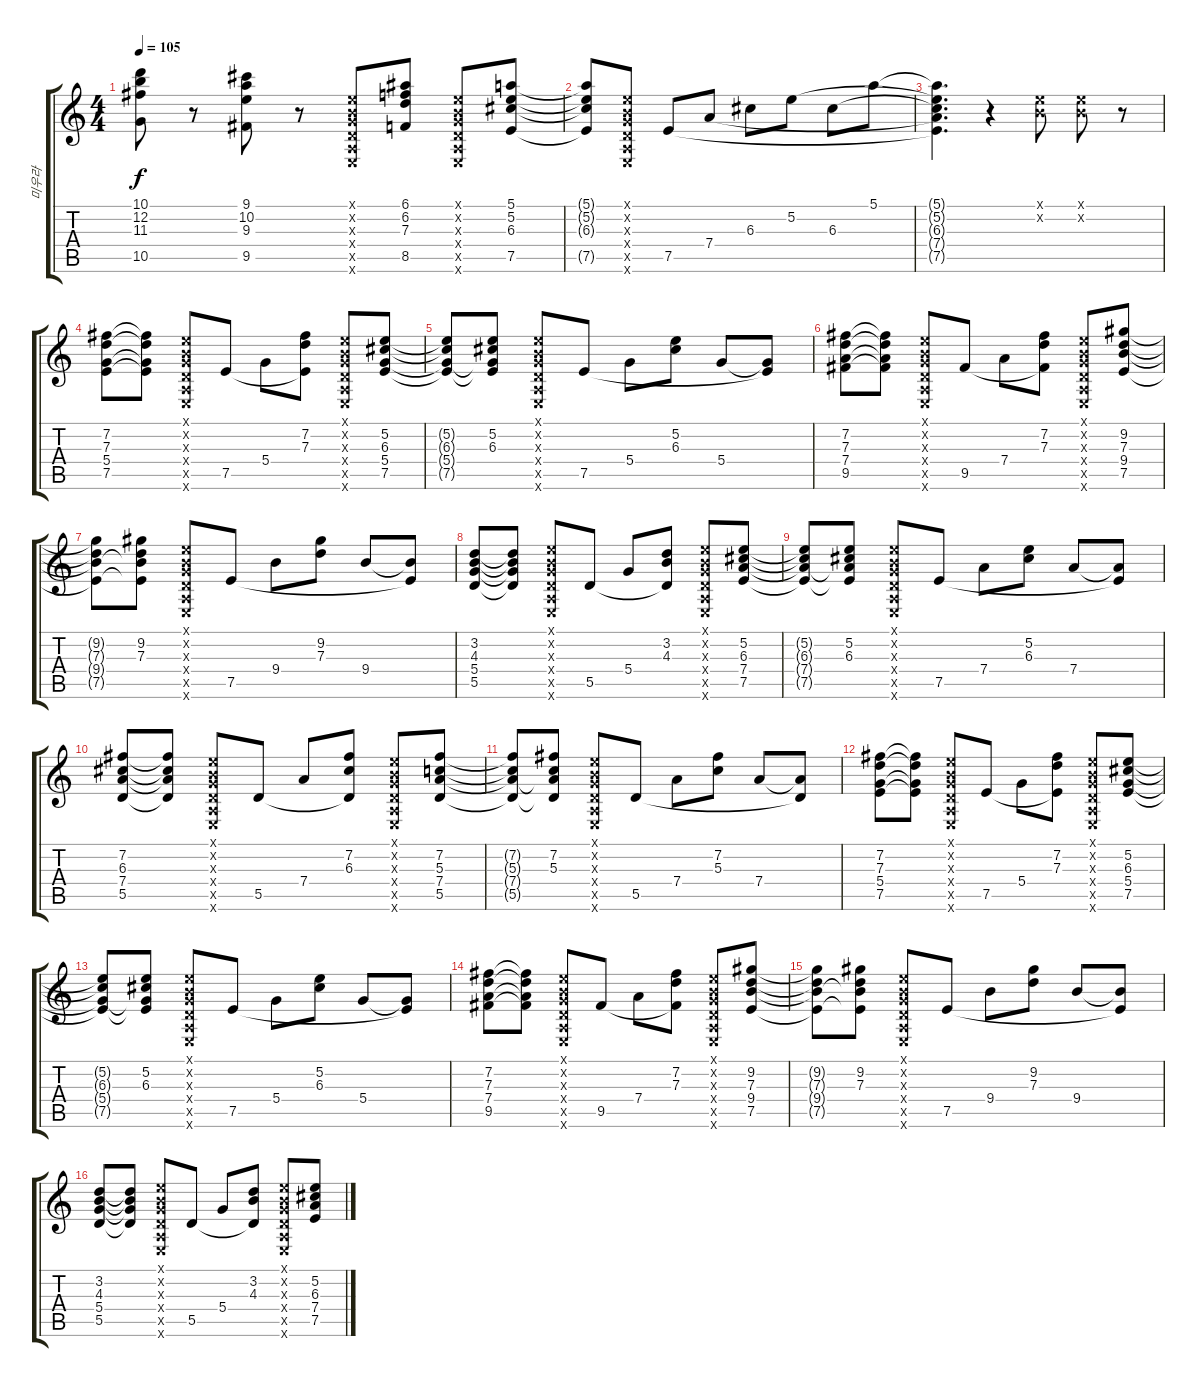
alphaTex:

\track ("미우라" "미우라") {instrument acousticguitarsteel}
\staff {score tabs}
\tuning (E4 B3 G3 D3 A2 E2) {hide}
\ts (4 4)
\tempo 105
\clef g2
\ks c
(10.1 12.2 11.3 10.5).8{dy f} r.8 (9.1 10.2 9.3 9.5).8 r.8 (0.1{x} 0.2{x} 0.3{x} 0.4{x} 0.5{x} 0.6{x}).8 (6.1 6.2 7.3 8.5).8 (0.1{x} 0.2{x} 0.3{x} 0.4{x} 0.5{x} 0.6{x}).8 (5.1 5.2 6.3 7.5).8 |
(5.1{t} 5.2{t} 6.3{t} 7.5{t}).8 (0.1{x} 0.2{x} 0.3{x} 0.4{x} 0.5{x} 0.6{x}).8 7.5.8 7.4.8 6.3.8 5.2.8 6.3.8 5.1.8 |
(5.1{t} 5.2{t} 6.3{t} 7.4{t} 7.5{t}).4{d} r.4 (0.1{x} 0.2{x}).8 (0.1{x} 0.2{x}).8 r.8 |
(7.2 7.3 5.4 7.5).8 (7.2{t} 7.3{t} 5.4{t} 7.5{t}).8 (0.1{x} 0.2{x} 0.3{x} 0.4{x} 0.5{x} 0.6{x}).8 7.5.8 5.4.8 (7.2 7.3 7.5{t}).8 (0.1{x} 0.2{x} 0.3{x} 0.4{x} 0.5{x} 0.6{x}).8 (5.2 6.3 5.4 7.5).8 |
(5.2{t} 6.3{t} 5.4{t} 7.5{t}).8 (5.2 6.3 5.4{t} 7.5{t}).8 (0.1{x} 0.2{x} 0.3{x} 0.4{x} 0.5{x} 0.6{x}).8 7.5.8 5.4.8 (5.2 6.3).8 5.4.8 (5.4{t} 7.5{t}).8 |
(7.2 7.3 7.4 9.5).8 (7.2{t} 7.3{t} 7.4{t} 9.5{t}).8 (0.1{x} 0.2{x} 0.3{x} 0.4{x} 0.5{x} 0.6{x}).8 9.5.8 7.4.8 (7.2 7.3 9.5{t}).8 (0.1{x} 0.2{x} 0.3{x} 0.4{x} 0.5{x} 0.6{x}).8 (9.2 7.3 9.4 7.5).8 |
(9.2{t} 7.3{t} 9.4{t} 7.5{t}).8 (9.2 7.3 9.4{t} 7.5{t}).8 (0.1{x} 0.2{x} 0.3{x} 0.4{x} 0.5{x} 0.6{x}).8 7.5.8 9.4.8 (9.2 7.3).8 9.4.8 (9.4{t} 7.5{t}).8 |
(3.2 4.3 5.4 5.5).8 (3.2{t} 4.3{t} 5.4{t} 5.5{t}).8 (0.1{x} 0.2{x} 0.3{x} 0.4{x} 0.5{x} 0.6{x}).8 5.5.8 5.4.8 (3.2 4.3 5.5{t}).8 (0.1{x} 0.2{x} 0.3{x} 0.4{x} 0.5{x} 0.6{x}).8 (5.2 6.3 7.4 7.5).8 |
(5.2{t} 6.3{t} 7.4{t} 7.5{t}).8 (5.2 6.3 7.4{t} 7.5{t}).8 (0.1{x} 0.2{x} 0.3{x} 0.4{x} 0.5{x} 0.6{x}).8 7.5.8 7.4.8 (5.2 6.3).8 7.4.8 (7.4{t} 7.5{t}).8 |
(7.2 6.3 7.4 5.5).8 (7.2{t} 6.3{t} 7.4{t} 5.5{t}).8 (0.1{x} 0.2{x} 0.3{x} 0.4{x} 0.5{x} 0.6{x}).8 5.5.8 7.4.8 (7.2 6.3 5.5{t}).8 (0.1{x} 0.2{x} 0.3{x} 0.4{x} 0.5{x} 0.6{x}).8 (7.2 5.3 7.4 5.5).8 |
(7.2{t} 5.3{t} 7.4{t} 5.5{t}).8 (7.2 5.3 7.4{t} 5.5{t}).8 (0.1{x} 0.2{x} 0.3{x} 0.4{x} 0.5{x} 0.6{x}).8 5.5.8 7.4.8 (7.2 5.3).8 7.4.8 (7.4{t} 5.5{t}).8 |
(7.2 7.3 5.4 7.5).8 (7.2{t} 7.3{t} 5.4{t} 7.5{t}).8 (0.1{x} 0.2{x} 0.3{x} 0.4{x} 0.5{x} 0.6{x}).8 7.5.8 5.4.8 (7.2 7.3 7.5{t}).8 (0.1{x} 0.2{x} 0.3{x} 0.4{x} 0.5{x} 0.6{x}).8 (5.2 6.3 5.4 7.5).8 |
(5.2{t} 6.3{t} 5.4{t} 7.5{t}).8 (5.2 6.3 5.4{t} 7.5{t}).8 (0.1{x} 0.2{x} 0.3{x} 0.4{x} 0.5{x} 0.6{x}).8 7.5.8 5.4.8 (5.2 6.3).8 5.4.8 (5.4{t} 7.5{t}).8 |
(7.2 7.3 7.4 9.5).8 (7.2{t} 7.3{t} 7.4{t} 9.5{t}).8 (0.1{x} 0.2{x} 0.3{x} 0.4{x} 0.5{x} 0.6{x}).8 9.5.8 7.4.8 (7.2 7.3 9.5{t}).8 (0.1{x} 0.2{x} 0.3{x} 0.4{x} 0.5{x} 0.6{x}).8 (9.2 7.3 9.4 7.5).8 |
(9.2{t} 7.3{t} 9.4{t} 7.5{t}).8 (9.2 7.3 9.4{t} 7.5{t}).8 (0.1{x} 0.2{x} 0.3{x} 0.4{x} 0.5{x} 0.6{x}).8 7.5.8 9.4.8 (9.2 7.3).8 9.4.8 (9.4{t} 7.5{t}).8 |
(3.2 4.3 5.4 5.5).8 (3.2{t} 4.3{t} 5.4{t} 5.5{t}).8 (0.1{x} 0.2{x} 0.3{x} 0.4{x} 0.5{x} 0.6{x}).8 5.5.8 5.4.8 (3.2 4.3 5.5{t}).8 (0.1{x} 0.2{x} 0.3{x} 0.4{x} 0.5{x} 0.6{x}).8 (5.2 6.3 7.4 7.5).8
